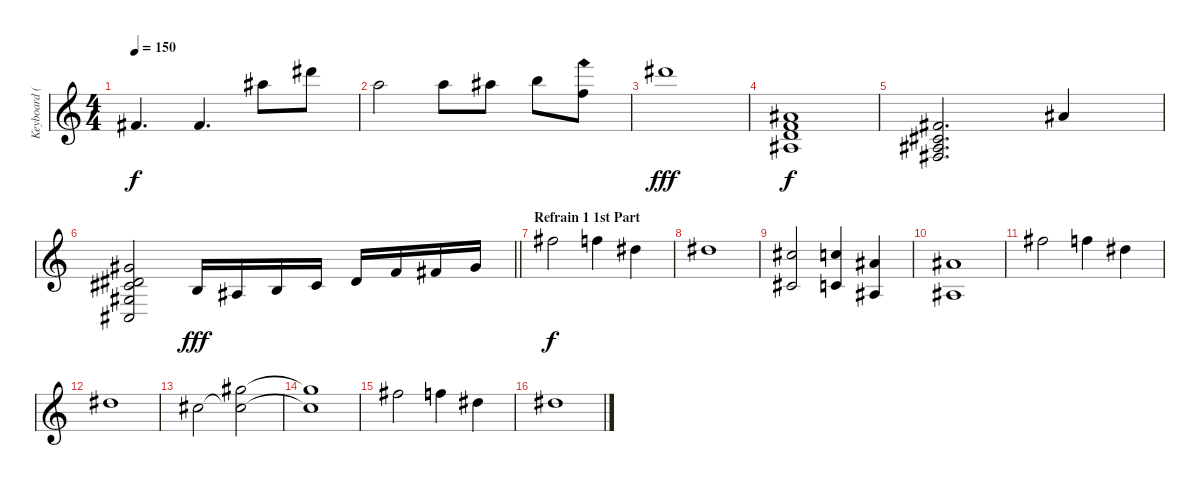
\track ("Keyboard (Andy C) and Chorus" "Keyboard (") {instrument stringensemble1}
\staff {score}
\tuning (Eb4 Bb3 Gb3 Db3 Ab2 Eb2) {hide}
\ts (4 4)
\tempo 150
\clef g2
\ks c
12.3.4{d dy f} 12.3.4{d} 24.2.8 24.1.8 |
18.1.2 18.1.8 19.1.8 20.1.8 19.2{ah 12}.8 |
24.1.1{dy fff} |
(7.1 7.2 8.3 9.4).1{bd 240 dy f volume 10 instrument orchestralharp} |
(3.1 3.2 4.3 5.4).2{d bd 240} 7.1.4 |
\barLineRight lightlight
(5.1 5.2 7.3 7.4 5.5).2{bd 240} 15.5.16{dy fff volume 10 instrument stringensemble1} 14.5.16 15.5.16 12.4.16 14.4.16 16.4.16 12.3.16 14.3.16 |
\section ("" "Refrain 1 1st Part")
15.1.2{dy f volume 9} 14.1.4 12.1.4 |
12.1.1 |
(10.1 7.3).2 (9.1 6.3).4 (7.1 4.3).4 |
(7.1 4.3).1 |
15.1.2 14.1.4 12.1.4 |
12.1.1 |
10.1.2 (10.1{t} 22.2).2 |
(10.1{t} 22.2{t}).1 |
15.1.2 14.1.4 12.1.4 |
12.1.1
